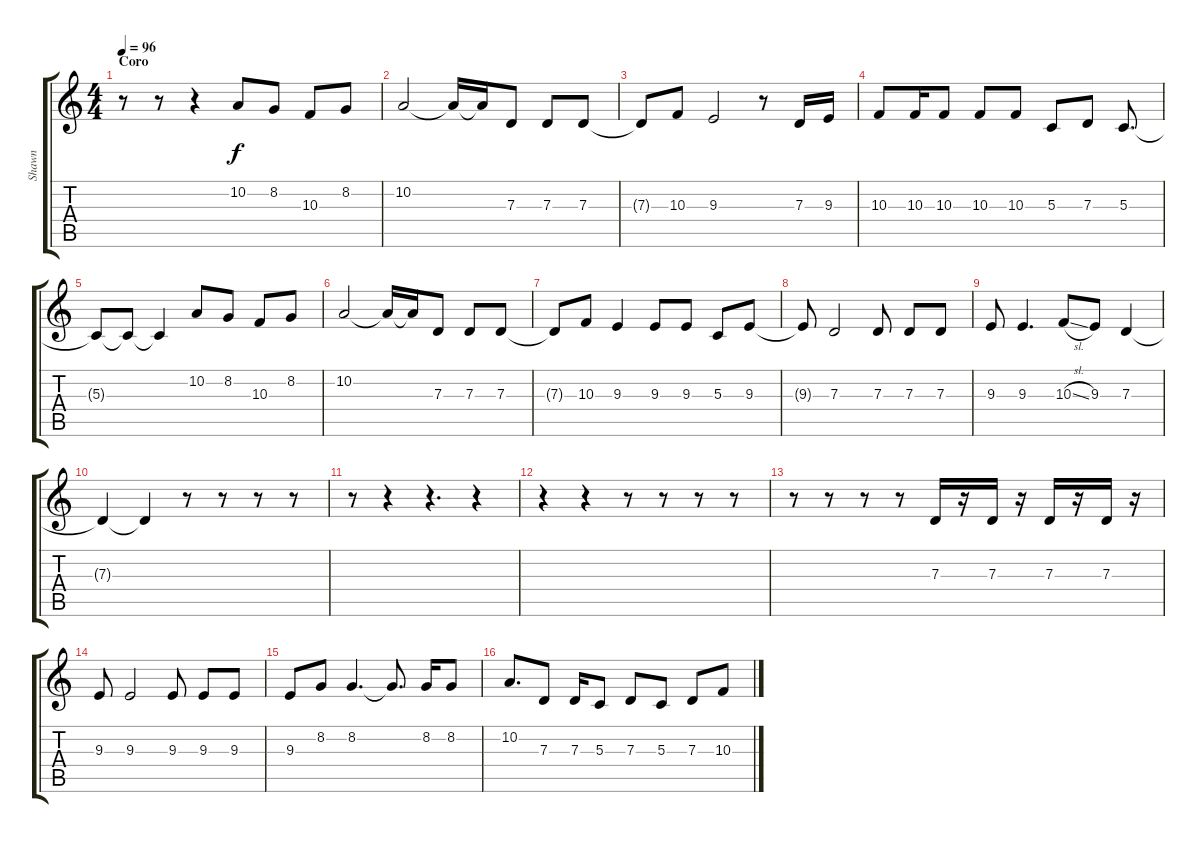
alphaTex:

\track ("Shawn" "Shawn") {instrument voiceoohs}
\staff {score tabs}
\tuning (E4 B3 G3 D3 A2 D2) {hide}
\ts (4 4)
\section ("" "Coro")
\tempo 96
\clef g2
\ks c
r.8{dy f} r.8 r.4 10.2.8 8.2.8 10.3.8 8.2.8 |
10.2.2 10.2{t}.16 10.2{t}.16 7.3.8 7.3.8 7.3.8 |
7.3{t}.8 10.3.8 9.3.2 r.8 7.3.16 9.3.16 |
10.3.8 10.3.16 10.3.8 10.3.8 10.3.8 5.3.8 7.3.8 5.3.8{d} |
5.3{t}.8 5.3{t}.8 5.3{t}.4 10.2.8 8.2.8 10.3.8 8.2.8 |
10.2.2 10.2{t}.16 10.2{t}.16 7.3.8 7.3.8 7.3.8 |
7.3{t}.8 10.3.8 9.3.4 9.3.8 9.3.8 5.3.8 9.3.8 |
9.3{t}.8 7.3.2 7.3.8 7.3.8 7.3.8 |
9.3.8 9.3.4{d} 10.3{sl}.8 9.3.8 7.3.4 |
7.3{t}.4{volume 6} 7.3{t}.4 r.8{volume 16} r.8 r.8 r.8 |
r.8 r.4 r.4{d} r.4 |
r.4{volume 6} r.4 r.8{volume 16} r.8 r.8 r.8 |
r.8 r.8 r.8 r.8 7.3.16 r.16 7.3.16 r.16 7.3.16 r.16 7.3.16 r.16 |
9.3.8 9.3.2 9.3.8 9.3.8 9.3.8 |
9.3.8 8.2.8 8.2.4{d} 8.2{t}.8{d} 8.2.16 8.2.8 |
10.2.8{d} 7.3.8 7.3.16 5.3.8 7.3.8 5.3.8 7.3.8 10.3.8
